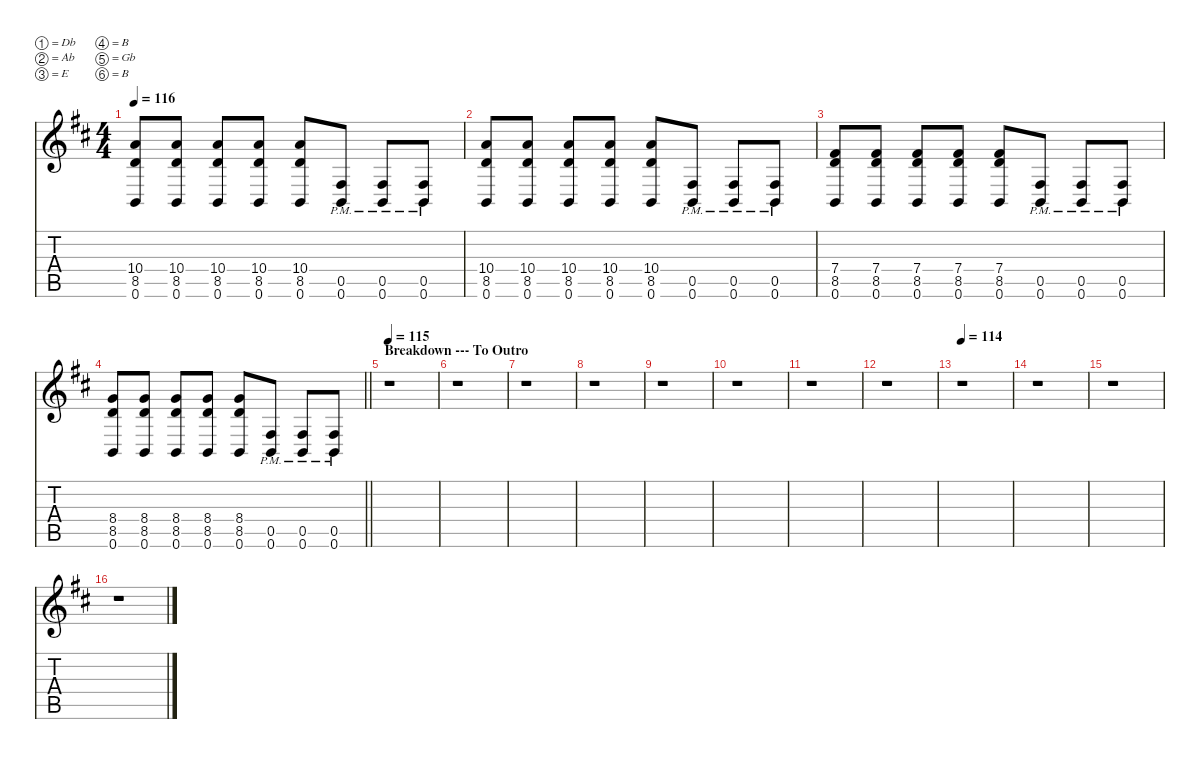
\defaultSystemsLayout 4
\hideDynamics
\bracketExtendMode nobrackets
\singleTrackTrackNamePolicy hidden
\multiTrackTrackNamePolicy hidden
\firstSystemTrackNameMode fullname
\firstSystemTrackNameOrientation horizontal
\otherSystemsTrackNameOrientation horizontal
\track ("Aaron Turner" "dist.guit.") {defaultSystemsLayout 8 instrument distortionguitar}
\staff {score tabs}
\tuning (Db4 Ab3 E3 B2 Gb2 B1)
\ts (4 4)
\tempo 116
\clef g2
\ks bminor
(10.4{acc forcenatural} 8.5{acc forcenatural} 0.6{acc forcenatural}).8{dy f beam Up} (10.4{acc forcenatural} 8.5{acc forcenatural} 0.6{acc forcenatural}).8{beam Up} (10.4{acc forcenatural} 8.5{acc forcenatural} 0.6{acc forcenatural}).8{beam Up} (10.4{acc forcenatural} 8.5{acc forcenatural} 0.6{acc forcenatural}).8{beam Up} (10.4{acc forcenatural} 8.5{acc forcenatural} 0.6{acc forcenatural}).8{beam Up} (0.5{pm acc #} 0.6{pm acc forcenatural}).8{beam Up} (0.5{pm acc #} 0.6{pm acc forcenatural}).8{beam Up} (0.5{pm acc #} 0.6{pm acc forcenatural}).8{beam Up} |
(10.4{acc forcenatural} 8.5{acc forcenatural} 0.6{acc forcenatural}).8{beam Up} (10.4{acc forcenatural} 8.5{acc forcenatural} 0.6{acc forcenatural}).8{beam Up} (10.4{acc forcenatural} 8.5{acc forcenatural} 0.6{acc forcenatural}).8{beam Up} (10.4{acc forcenatural} 8.5{acc forcenatural} 0.6{acc forcenatural}).8{beam Up} (10.4{acc forcenatural} 8.5{acc forcenatural} 0.6{acc forcenatural}).8{beam Up} (0.5{pm acc #} 0.6{pm acc forcenatural}).8{beam Up} (0.5{pm acc #} 0.6{pm acc forcenatural}).8{beam Up} (0.5{pm acc #} 0.6{pm acc forcenatural}).8{beam Up} |
(7.4{acc #} 8.5{acc forcenatural} 0.6{acc forcenatural}).8{beam Up} (7.4{acc #} 8.5{acc forcenatural} 0.6{acc forcenatural}).8{beam Up} (7.4{acc #} 8.5{acc forcenatural} 0.6{acc forcenatural}).8{beam Up} (7.4{acc #} 8.5{acc forcenatural} 0.6{acc forcenatural}).8{beam Up} (7.4{acc #} 8.5{acc forcenatural} 0.6{acc forcenatural}).8{beam Up} (0.5{pm acc #} 0.6{pm acc forcenatural}).8{beam Up} (0.5{pm acc #} 0.6{pm acc forcenatural}).8{beam Up} (0.5{pm acc #} 0.6{pm acc forcenatural}).8{beam Up} |
\barLineRight lightlight
(8.4{acc forcenatural} 8.5{acc forcenatural} 0.6{acc forcenatural}).8{beam Up} (8.4{acc forcenatural} 8.5{acc forcenatural} 0.6{acc forcenatural}).8{beam Up} (8.4{acc forcenatural} 8.5{acc forcenatural} 0.6{acc forcenatural}).8{beam Up} (8.4{acc forcenatural} 8.5{acc forcenatural} 0.6{acc forcenatural}).8{beam Up} (8.4{acc forcenatural} 8.5{acc forcenatural} 0.6{acc forcenatural}).8{beam Up} (0.5{pm acc #} 0.6{pm acc forcenatural}).8{beam Up} (0.5{pm acc #} 0.6{pm acc forcenatural}).8{beam Up} (0.5{pm acc #} 0.6{pm acc forcenatural}).8{beam Up} |
\section ("" "Breakdown --- To Outro")
\tempo 115
r.1{beam Down} |
r.1{beam Down} |
r.1{beam Down} |
r.1{beam Down} |
r.1{beam Down} |
r.1{beam Down} |
r.1{beam Down} |
r.1{beam Down} |
\tempo 114
r.1{beam Down} |
r.1{beam Down} |
r.1{beam Down} |
r.1{beam Down}
